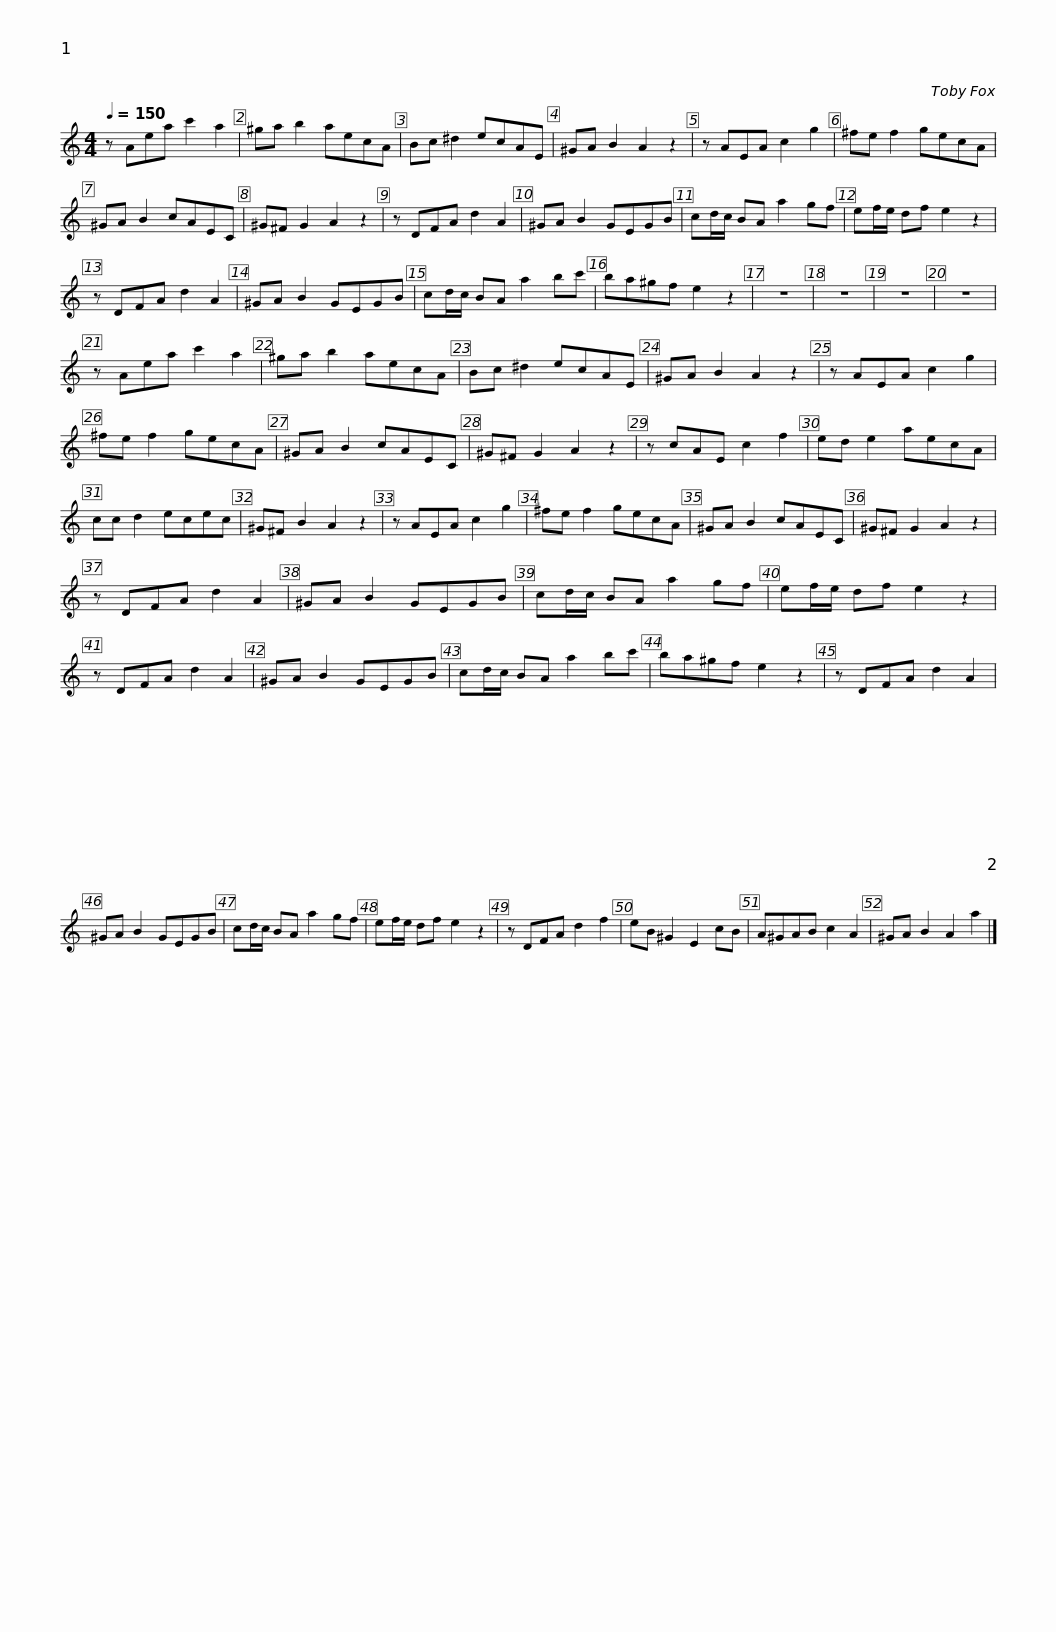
X:1
L:1/8
Q:1/4=150
M:4/4
I:linebreak $
K:none
V:1 treble transpose=-9
V:1
[K:C] z Aea c'2 a2 | ^ga b2 aecA | Bc ^d2 ecAE | ^GA B2 A2 z2 | z AEA c2 g2 | %5
 ^fe f2 gecA |$ ^GA B2 cAEC | ^G^F G2 A2 z2 | z DFA d2 A2 | ^GA B2 GEGB | %10
 cd/c/ BA a2 gf | ef/e/ df e2 z2 | z DFA d2 A2 |$ ^GA B2 GEGB | cd/c/ BA a2 bc' | %15
 ba^gf e2 z2 | z8 | z8 | z8 | z8 | %20
 z Aea c'2 a2 | ^ga b2 aecA |$ Bc ^d2 ecAE | ^GA B2 A2 z2 | z AEA c2 g2 | %25
 ^fe f2 gecA | ^GA B2 cAEC | ^G^F G2 A2 z2 | z cAE c2 f2 |$ ed e2 aecA | %30
 cc d2 ecec | ^G^F B2 A2 z2 | z AEA c2 g2 | ^fe f2 gecA | ^GA B2 cAEC | %35
 ^G^F G2 A2 z2 |$ z DFA d2 A2 | ^GA B2 GEGB | cd/c/ BA a2 gf | ef/e/ df e2 z2 | %40
 z DFA d2 A2 | ^GA B2 GEGB |$ cd/c/ BA a2 bc' | ba^gf e2 z2 | z DFA d2 A2 | %45
 ^GA B2 GEGB | cd/c/ BA a2 gf | ef/e/ df e2 z2 |$ z DFA d2 f2 | eB ^G2 E2 cB | %50
 A^GAB c2 A2 | ^GA B2 A2 a2 |] %52
